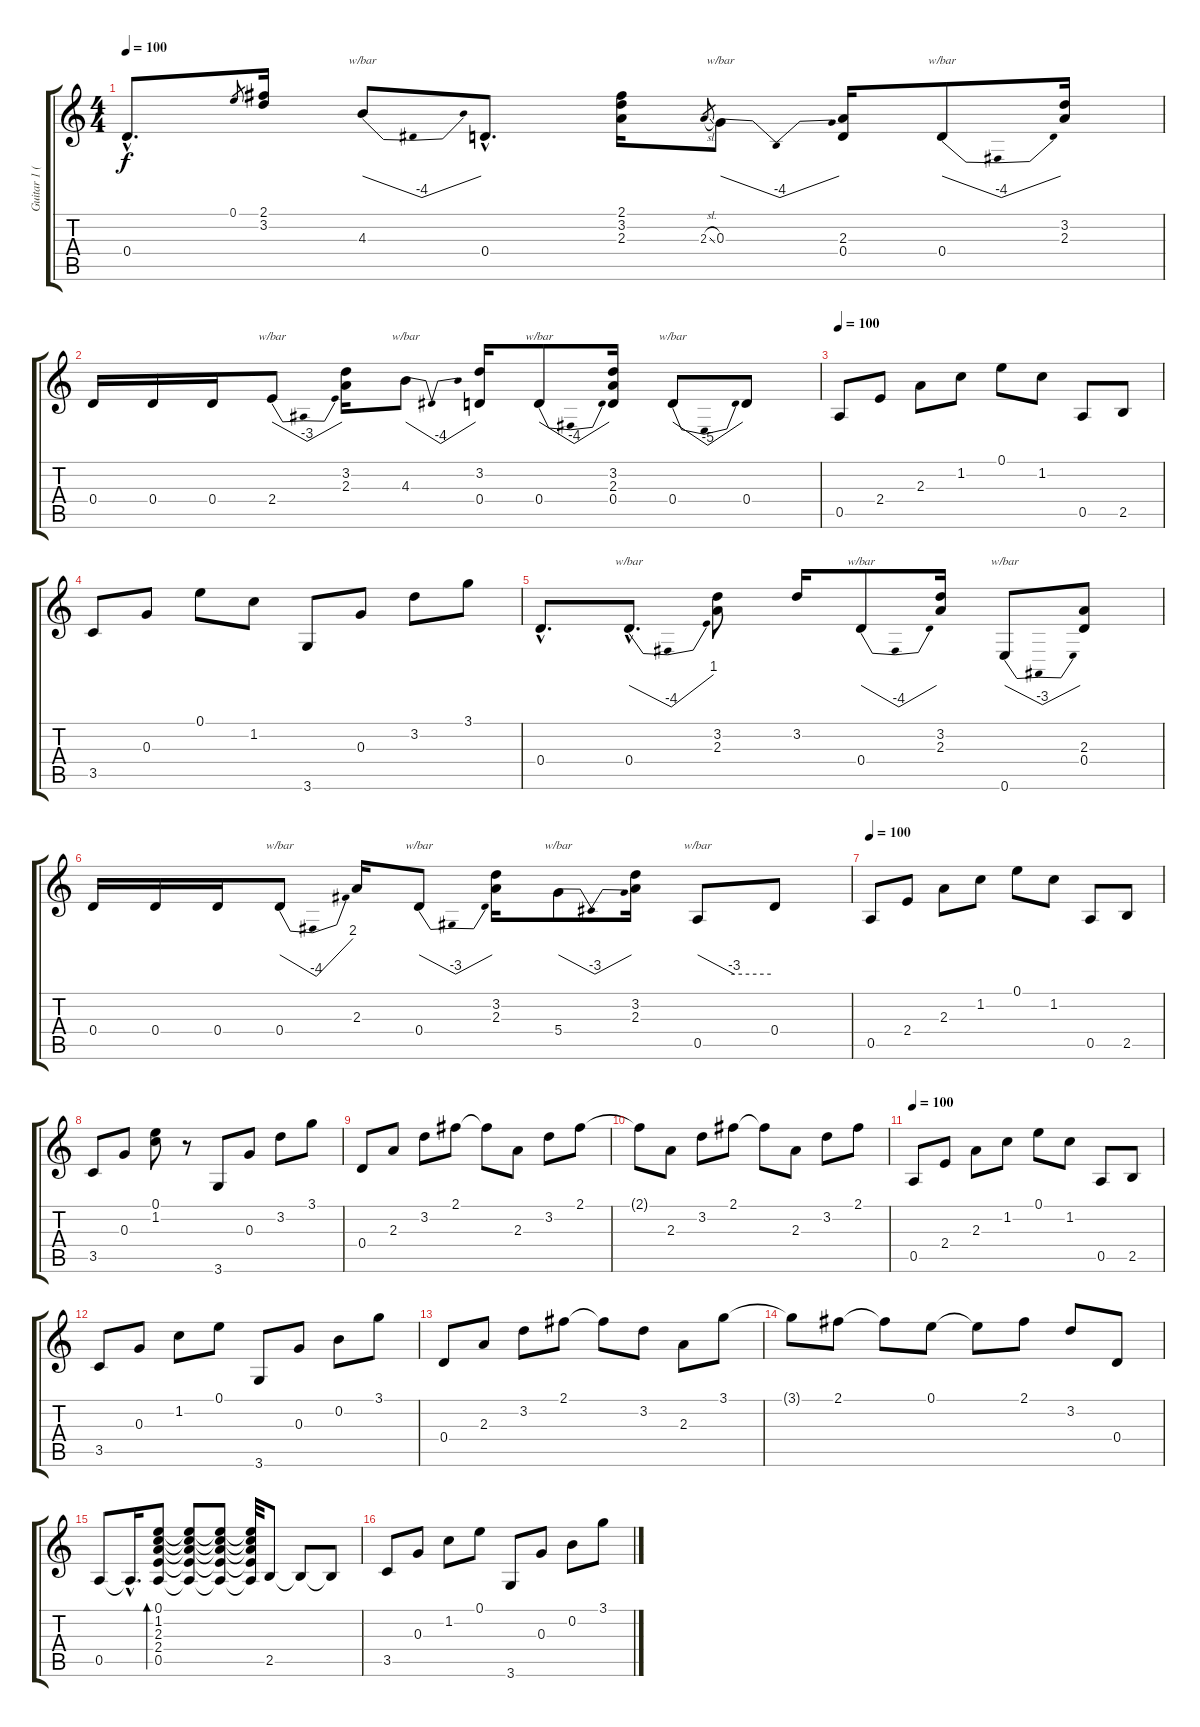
\track ("Guitar 1 (Part 2)" "Guitar 1 (") {instrument distortionguitar}
\staff {score tabs}
\tuning (E4 B3 G3 D3 A2 E2) {hide}
\ts (4 4)
\tempo 100
\clef g2
\ks c
0.4{hac}.8{d dy f} 0.1.8{gr} (2.1 3.2).16 4.3.8{tbe (dip default 0 0 30 -16 60 0)} 0.4{hac}.8{d} (2.1 3.2 2.3).16 2.3{sl}.8{gr} 0.3.8{tbe (dip default 0 0 30 -16 60 0)} (2.3 0.4).16 0.4.8{tbe (dip default 0 0 30 -16 60 0)} (3.2 2.3).16 |
0.4.16 0.4.16 0.4.16 2.4.8{tbe (dip default 0 0 30 -12 60 0)} (3.2 2.3).16 4.3.8{tbe (dip default 0 0 30 -16 60 0)} (3.2 0.4).16 0.4.8{tbe (dip default 0 0 30 -16 60 0)} (3.2 2.3 0.4).16 0.4.8{tbe (dip default 0 0 30 -20 60 0)} 0.4.8 |
\tempo 100
0.5.8 2.4.8 2.3.8 1.2.8 0.1.8 1.2.8 0.5.8 2.5.8 |
3.5.8 0.3.8 0.1.8 1.2.8 3.6.8 0.3.8 3.2.8 3.1.8 |
0.4{hac}.8{d} 0.4{hac}.8{d tbe (dip default 0 0 30 -16 60 4)} (3.2 2.3).8 3.2.16 0.4.8{tbe (dip default 0 0 30 -16 60 0)} (3.2 2.3).16 0.6.8{tbe (dip default 0 0 30 -12 60 0)} (2.3 0.4).8 |
0.4.16 0.4.16 0.4.16 0.4.8{tbe (dip default 0 0 30 -16 60 8)} 2.3.16 0.4.8{tbe (dip default 0 0 30 -12 60 0)} (3.2 2.3).16 5.4.8{tbe (dip default 0 0 30 -12 60 0)} (3.2 2.3).16 0.5.8{tbe (custom default 0 0 30 -12 60 -12)} 0.4.8 |
\tempo 100
0.5.8 2.4.8 2.3.8 1.2.8 0.1.8 1.2.8 0.5.8 2.5.8 |
3.5.8 0.3.8 (0.1 1.2).8 r.8 3.6.8 0.3.8 3.2.8 3.1.8 |
0.4.8 2.3.8 3.2.8 2.1.8 2.1{t}.8 2.3.8 3.2.8 2.1.8 |
2.1{t}.8 2.3.8 3.2.8 2.1.8 2.1{t}.8 2.3.8 3.2.8 2.1.8 |
\tempo 100
0.5.8 2.4.8 2.3.8 1.2.8 0.1.8 1.2.8 0.5.8 2.5.8 |
3.5.8 0.3.8 1.2.8 0.1.8 3.6.8 0.3.8 0.2.8 3.1.8 |
0.4.8 2.3.8 3.2.8 2.1.8 2.1{t}.8 3.2.8 2.3.8 3.1.8 |
3.1{t}.8 2.1.8 2.1{t}.8 0.1.8 0.1{t}.8 2.1.8 3.2.8 0.4.8 |
0.5.8 0.5{hac t}.16{d} (0.1 1.2 2.3 2.4 0.5).8{bd 480} (0.1{t} 1.2{t} 2.3{t} 2.4{t} 0.5{t}).8 (0.1{t} 1.2{t} 2.3{t} 2.4{t} 0.5{t}).8 (0.1{t} 1.2{t} 2.3{t} 2.4{t} 0.5{t}).32 2.5.8 2.5{t}.8 2.5{t}.8 |
3.5.8 0.3.8 1.2.8 0.1.8 3.6.8 0.3.8 0.2.8 3.1.8
